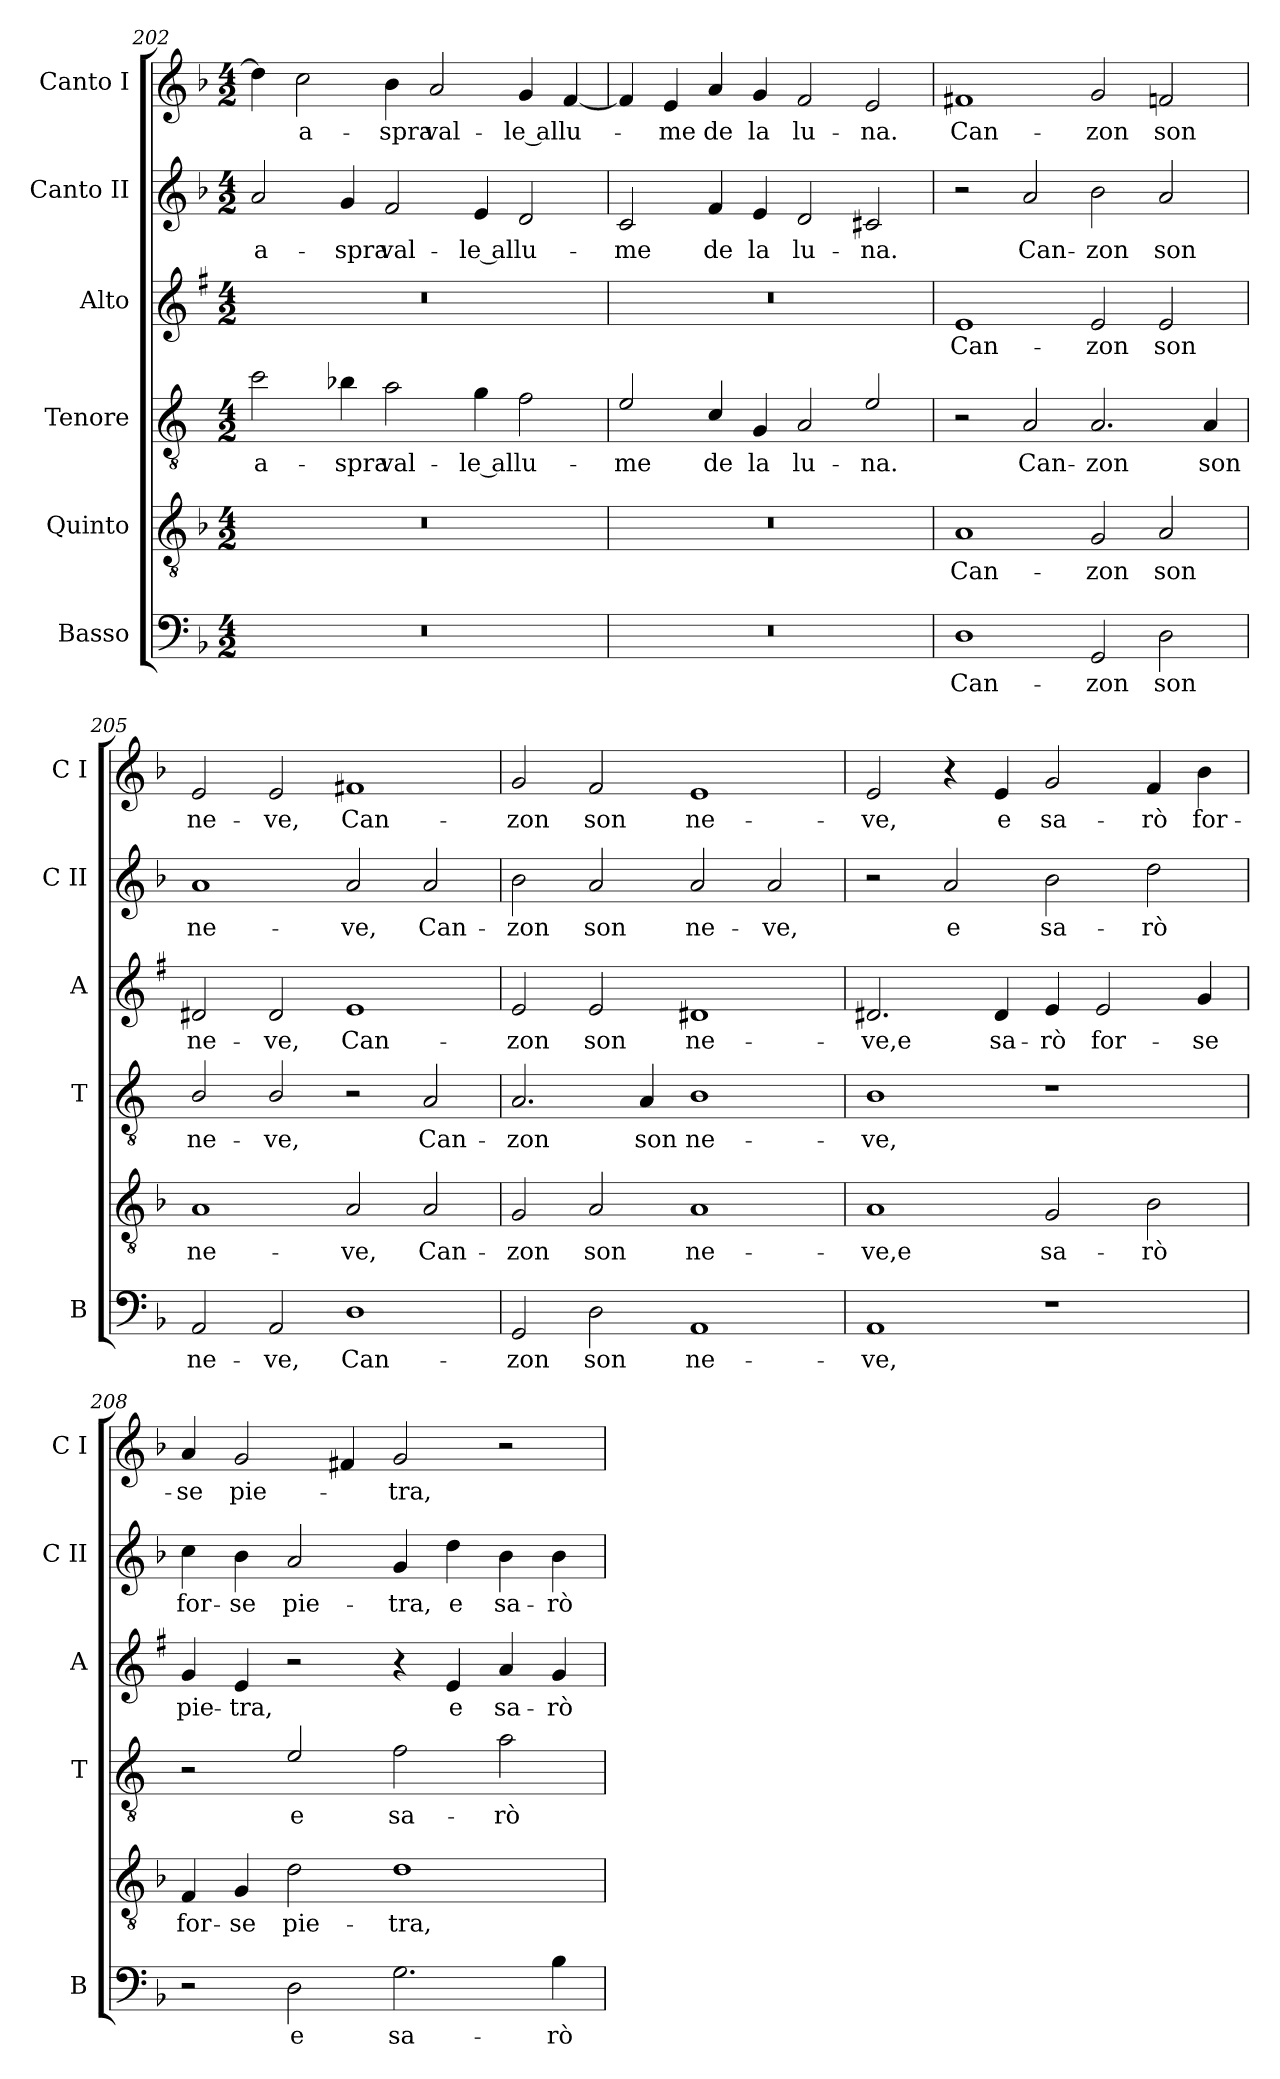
**kern	**text	**kern	**text	**kern	**text	**kern	**text	**kern	**text	**kern	**text
*part6	*part6	*part5	*part5	*part4	*part4	*part3	*part3	*part2	*part2	*part1	*part1
*staff6	*staff6	*staff5	*staff5	*staff4	*staff4	*staff3	*staff3	*staff2	*staff2	*staff1	*staff1
*I"Basso	*	*I"Quinto	*	*I"Tenore	*	*I"Alto	*	*I"Canto II	*	*I"Canto I	*
*I'B	*	*	*	*I'T	*	*I'A	*	*I'C II	*	*I'C I	*
*clefF4	*	*clefGv2	*	*clefGv2	*	*clefG2	*	*clefG2	*	*clefG2	*
*	*	*	*	*ITrd4c7	*	*ITrd1c2	*	*	*	*	*
*k[b-]	*	*k[b-]	*	*k[b-]	*	*k[b-]	*	*k[b-]	*	*k[b-]	*
*F:	*	*F:	*	*F:	*	*F:	*	*F:	*	*F:	*
*M4/2	*	*M4/2	*	*M4/2	*	*M4/2	*	*M4/2	*	*M4/2	*
=202	=202	=202	=202	=202	=202	=202	=202	=202	=202	=202	=202
!	!	!	!	!	!LO:LY:b	!	!	!	!LO:LY:b	!	!
0r	.	0r	.	2f\	a-	0r	.	2a/	a-	4dd\]	.
!	!	!	!	!	!	!	!	!	!	!	!LO:LY:b
.	.	.	.	.	.	.	.	.	.	2cc\	a-
!	!	!	!	!	!LO:LY:b	!	!	!	!LO:LY:b	!	!
.	.	.	.	4e-X\	-spra	.	.	4g/	-spra	.	.
!	!	!	!	!	!LO:LY:b	!	!	!	!LO:LY:b	!	!LO:LY:b
.	.	.	.	2d\	val-	.	.	2f/	val-	4b-\	-spra
!	!	!	!	!	!	!	!	!	!	!	!LO:LY:b
.	.	.	.	.	.	.	.	.	.	2a/	val-
!	!	!	!	!	!LO:LY:b	!	!	!	!LO:LY:b	!	!
.	.	.	.	4c\	-le al	.	.	4e/	-le al	.	.
!	!	!	!	!	!LO:LY:b	!	!	!	!LO:LY:b	!	!LO:LY:b
.	.	.	.	2B-\	lu-	.	.	2d/	lu-	4g/	-le al
!	!	!	!	!	!	!	!	!	!	!	!LO:LY:b
.	.	.	.	.	.	.	.	.	.	[4f/	lu-
=203	=203	=203	=203	=203	=203	=203	=203	=203	=203	=203	=203
!	!	!	!	!	!LO:LY:b	!	!	!	!LO:LY:b	!	!
0r	.	0r	.	2A/	-me	0r	.	2c/	-me	4f/]	.
!	!	!	!	!	!	!	!	!	!	!	!LO:LY:b
.	.	.	.	.	.	.	.	.	.	4e/	-me
!	!	!	!	!	!LO:LY:b	!	!	!	!LO:LY:b	!	!LO:LY:b
.	.	.	.	4F/	de	.	.	4f/	de	4a/	de
!	!	!	!	!	!LO:LY:b	!	!	!	!LO:LY:b	!	!LO:LY:b
.	.	.	.	4C/	la	.	.	4e/	la	4g/	la
!	!	!	!	!	!LO:LY:b	!	!	!	!LO:LY:b	!	!LO:LY:b
.	.	.	.	2D/	lu-	.	.	2d/	lu-	2f/	lu-
!	!	!	!	!	!LO:LY:b	!	!	!	!LO:LY:b	!	!LO:LY:b
.	.	.	.	2A/	-na.	.	.	2c#X/	-na.	2e/	-na.
!!LO:PB:g=z
=204	=204	=204	=204	=204	=204	=204	=204	=204	=204	=204	=204
!	!LO:LY:b	!	!LO:LY:b	!	!	!	!LO:LY:b	!	!	!	!LO:LY:b
1D	Can-	1A	Can-	2r	.	1d	Can-	2r	.	1f#X	Can-
!	!	!	!	!	!LO:LY:b	!	!	!	!LO:LY:b	!	!
.	.	.	.	2D/	Can-	.	.	2a/	Can-	.	.
!	!LO:LY:b	!	!LO:LY:b	!	!LO:LY:b	!	!LO:LY:b	!	!LO:LY:b	!	!LO:LY:b
2GG/	-zon	2G/	-zon	2.D/	-zon	2d/	-zon	2b-\	-zon	2g/	-zon
!	!LO:LY:b	!	!LO:LY:b	!	!	!	!LO:LY:b	!	!LO:LY:b	!	!LO:LY:b
2D\	son	2A/	son	.	.	2d/	son	2a/	son	2fn/	son
!	!	!	!	!	!LO:LY:b	!	!	!	!	!	!
.	.	.	.	4D/	son	.	.	.	.	.	.
=205	=205	=205	=205	=205	=205	=205	=205	=205	=205	=205	=205
!	!LO:LY:b	!	!LO:LY:b	!	!LO:LY:b	!	!LO:LY:b	!	!LO:LY:b	!	!LO:LY:b
2AA/	ne-	1A	ne-	2E/	ne-	2c#X/	ne-	1a	ne-	2e/	ne-
!	!LO:LY:b	!	!	!	!LO:LY:b	!	!LO:LY:b	!	!	!	!LO:LY:b
2AA/	-ve,	.	.	2E/	-ve,	2c#/	-ve,	.	.	2e/	-ve,
!	!LO:LY:b	!	!LO:LY:b	!	!	!	!LO:LY:b	!	!LO:LY:b	!	!LO:LY:b
1D	Can-	2A/	-ve,	2r	.	1d	Can-	2a/	-ve,	1f#X	Can-
!	!	!	!LO:LY:b	!	!LO:LY:b	!	!	!	!LO:LY:b	!	!
.	.	2A/	Can-	2D/	Can-	.	.	2a/	Can-	.	.
=206	=206	=206	=206	=206	=206	=206	=206	=206	=206	=206	=206
!	!LO:LY:b	!	!LO:LY:b	!	!LO:LY:b	!	!LO:LY:b	!	!LO:LY:b	!	!LO:LY:b
2GG/	-zon	2G/	-zon	2.D/	-zon	2d/	-zon	2b-\	-zon	2g/	-zon
!	!LO:LY:b	!	!LO:LY:b	!	!	!	!LO:LY:b	!	!LO:LY:b	!	!LO:LY:b
2D\	son	2A/	son	.	.	2d/	son	2a/	son	2f/	son
!	!	!	!	!	!LO:LY:b	!	!	!	!	!	!
.	.	.	.	4D/	son	.	.	.	.	.	.
!	!LO:LY:b	!	!LO:LY:b	!	!LO:LY:b	!	!LO:LY:b	!	!LO:LY:b	!	!LO:LY:b
1AA	ne-	1A	ne-	1E	ne-	1c#X	ne-	2a/	ne-	1e	ne-
!	!	!	!	!	!	!	!	!	!LO:LY:b	!	!
.	.	.	.	.	.	.	.	2a/	-ve,	.	.
=207	=207	=207	=207	=207	=207	=207	=207	=207	=207	=207	=207
!	!LO:LY:b	!	!LO:LY:b	!	!LO:LY:b	!	!LO:LY:b	!	!	!	!LO:LY:b
1AA	-ve,	1A	-ve,e	1E	-ve,	2.c#X/	-ve,e	2r	.	2e/	-ve,
!	!	!	!	!	!	!	!	!	!LO:LY:b	!	!
.	.	.	.	.	.	.	.	2a/	e	4r	.
!	!	!	!	!	!	!	!LO:LY:b	!	!	!	!LO:LY:b
.	.	.	.	.	.	4c#/	sa-	.	.	4e/	e
!	!	!	!LO:LY:b	!	!	!	!LO:LY:b	!	!LO:LY:b	!	!LO:LY:b
1r	.	2G/	sa-	1r	.	4d/	-rò	2b-\	sa-	2g/	sa-
!	!	!	!	!	!	!	!LO:LY:b	!	!	!	!
.	.	.	.	.	.	2d/	for-	.	.	.	.
!	!	!	!LO:LY:b	!	!	!	!	!	!LO:LY:b	!	!LO:LY:b
.	.	2B-\	-rò	.	.	.	.	2dd\	-rò	4f/	-rò
!	!	!	!	!	!	!	!LO:LY:b	!	!	!	!LO:LY:b
.	.	.	.	.	.	4f/	-se	.	.	4b-\	for-
!!LO:LB:g=z
=208	=208	=208	=208	=208	=208	=208	=208	=208	=208	=208	=208
!	!	!	!LO:LY:b	!	!	!	!LO:LY:b	!	!LO:LY:b	!	!LO:LY:b
2r	.	4F/	for-	2r	.	4f/	pie-	4cc\	for-	4a/	-se
!	!	!	!LO:LY:b	!	!	!	!LO:LY:b	!	!LO:LY:b	!	!LO:LY:b
.	.	4G/	-se	.	.	4d/	-tra,	4b-\	-se	2g/	pie-
!	!LO:LY:b	!	!LO:LY:b	!	!LO:LY:b	!	!	!	!LO:LY:b	!	!
2D\	e	2d\	pie-	2A/	e	2r	.	2a/	pie-	.	.
.	.	.	.	.	.	.	.	.	.	4f#X/	.
!	!LO:LY:b	!	!LO:LY:b	!	!LO:LY:b	!	!	!	!LO:LY:b	!	!LO:LY:b
2.G\	sa-	1d	-tra,	2B-\	sa-	4r	.	4g/	-tra,	2g/	-tra,
!	!	!	!	!	!	!	!LO:LY:b	!	!LO:LY:b	!	!
.	.	.	.	.	.	4d/	e	4dd\	e	.	.
!	!	!	!	!	!LO:LY:b	!	!LO:LY:b	!	!LO:LY:b	!	!
.	.	.	.	2d\	-rò	4g/	sa-	4b-\	sa-	2r	.
!	!LO:LY:b	!	!	!	!	!	!LO:LY:b	!	!LO:LY:b	!	!
4B-\	-rò	.	.	.	.	4f/	-rò	4b-\	-rò	.	.
=	=	=	=	=	=	=	=	=	=	=	=
*-	*-	*-	*-	*-	*-	*-	*-	*-	*-	*-	*-
